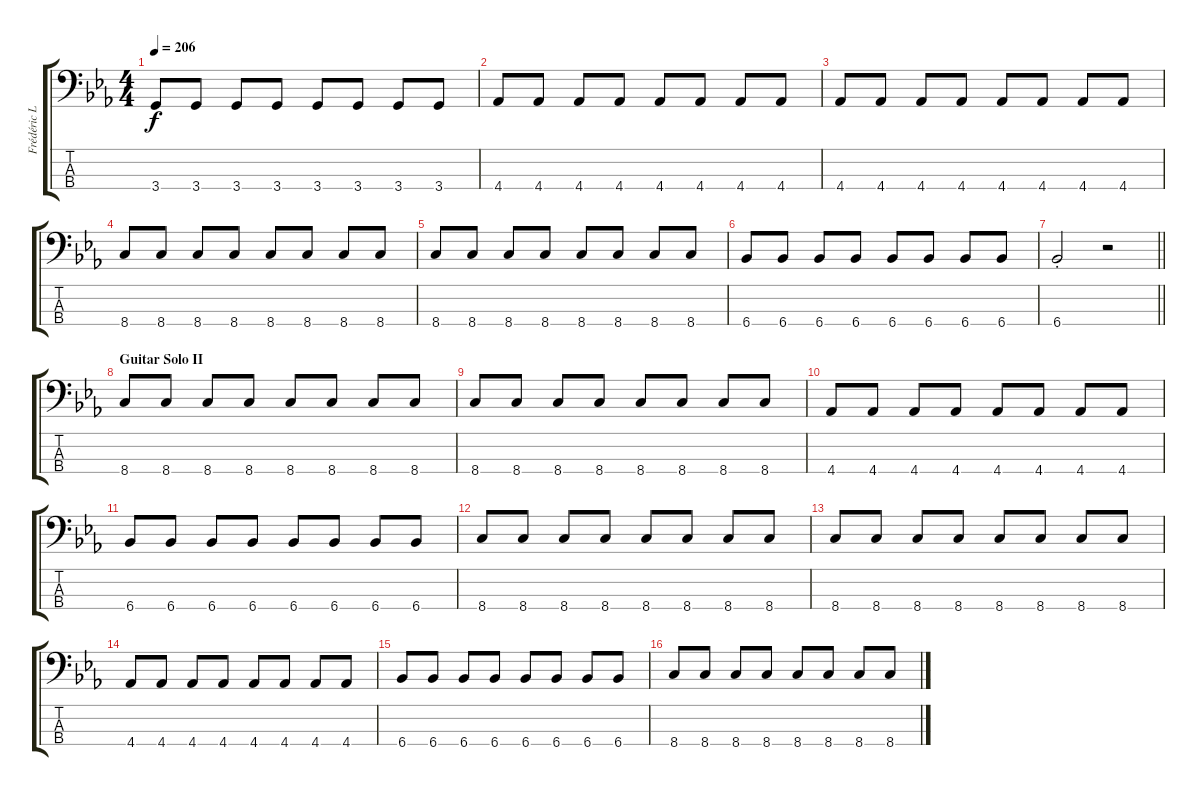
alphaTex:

\track ("Frédéric Leclercq (Bass)" "Frédéric L") {instrument electricbasspick}
\staff {score tabs}
\tuning (G2 D2 A1 E1) {hide}
\ts (4 4)
\tempo 206
\clef f4
\ks eb
3.4.8{dy f} 3.4.8 3.4.8 3.4.8 3.4.8 3.4.8 3.4.8 3.4.8 |
4.4.8 4.4.8 4.4.8 4.4.8 4.4.8 4.4.8 4.4.8 4.4.8 |
4.4.8 4.4.8 4.4.8 4.4.8 4.4.8 4.4.8 4.4.8 4.4.8 |
8.4.8 8.4.8 8.4.8 8.4.8 8.4.8 8.4.8 8.4.8 8.4.8 |
8.4.8 8.4.8 8.4.8 8.4.8 8.4.8 8.4.8 8.4.8 8.4.8 |
6.4.8 6.4.8 6.4.8 6.4.8 6.4.8 6.4.8 6.4.8 6.4.8 |
\barLineRight lightlight
6.4{st}.2 r.2 |
\section ("" "Guitar Solo II")
8.4.8 8.4.8 8.4.8 8.4.8 8.4.8 8.4.8 8.4.8 8.4.8 |
8.4.8 8.4.8 8.4.8 8.4.8 8.4.8 8.4.8 8.4.8 8.4.8 |
4.4.8 4.4.8 4.4.8 4.4.8 4.4.8 4.4.8 4.4.8 4.4.8 |
6.4.8 6.4.8 6.4.8 6.4.8 6.4.8 6.4.8 6.4.8 6.4.8 |
8.4.8 8.4.8 8.4.8 8.4.8 8.4.8 8.4.8 8.4.8 8.4.8 |
8.4.8 8.4.8 8.4.8 8.4.8 8.4.8 8.4.8 8.4.8 8.4.8 |
4.4.8 4.4.8 4.4.8 4.4.8 4.4.8 4.4.8 4.4.8 4.4.8 |
6.4.8 6.4.8 6.4.8 6.4.8 6.4.8 6.4.8 6.4.8 6.4.8 |
8.4.8 8.4.8 8.4.8 8.4.8 8.4.8 8.4.8 8.4.8 8.4.8
